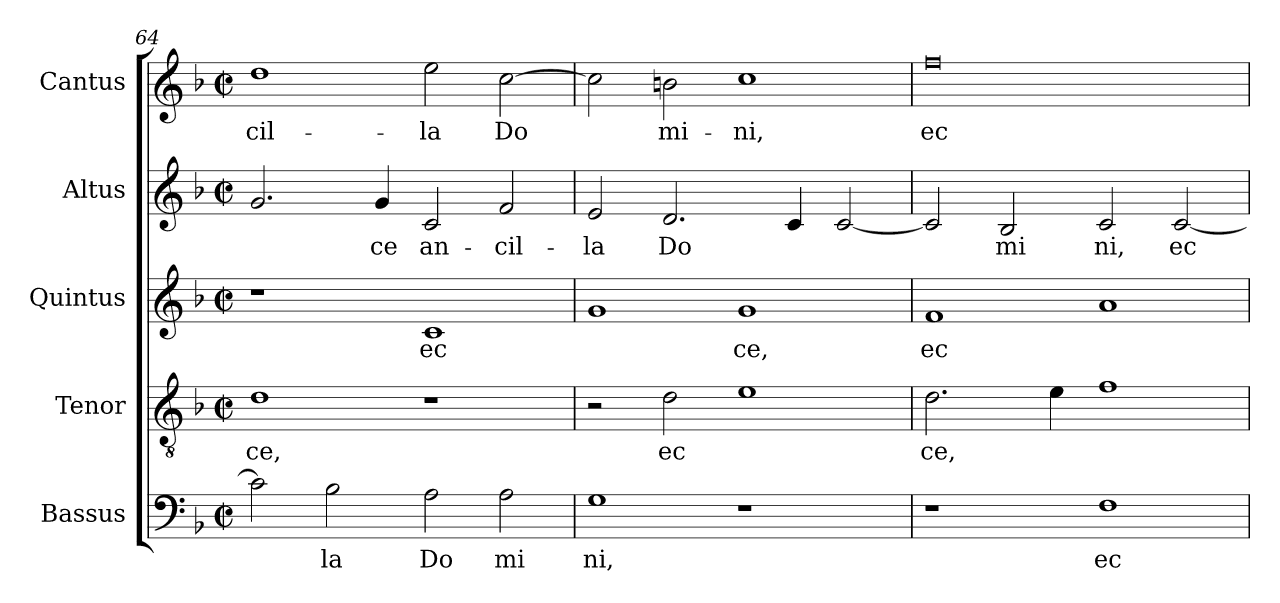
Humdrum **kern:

**kern	**text	**kern	**text	**kern	**text	**kern	**text	**kern	**text
*part5	*part5	*part4	*part4	*part3	*part3	*part2	*part2	*part1	*part1
*staff5	*staff5	*staff4	*staff4	*staff3	*staff3	*staff2	*staff2	*staff1	*staff1
*I"Bassus	*	*I"Tenor	*	*I"Quintus	*	*I"Altus	*	*I"Cantus	*
*clefF4	*	*clefGv2	*	*clefG2	*	*clefG2	*	*clefG2	*
*k[b-]	*	*k[b-]	*	*k[b-]	*	*k[b-]	*	*k[b-]	*
*F:	*	*F:	*	*F:	*	*F:	*	*F:	*
*M2/2	*	*M2/2	*	*M2/2	*	*M2/2	*	*M2/2	*
*met(c|)	*	*met(c|)	*	*met(c|)	*	*met(c|)	*	*met(c|)	*
=64	=64	=64	=64	=64	=64	=64	=64	=64	=64
!	!LO:LY:b:cj	!	!LO:LY:b:cj	!	!	!	!LO:LY:b	!	!LO:LY:b:cj
2c\]	.	1d	ce,	1r	.	2.g/	--	1dd	-cil-
!	!LO:LY:b:cj	!	!	!	!	!	!	!	!
2B-\	la	.	.	.	.	.	.	.	.
!	!	!	!	!	!	!	!LO:LY:b	!	!
.	.	.	.	.	.	4g/	-ce	.	.
!	!LO:LY:b:cj	!	!	!	!LO:LY:b	!	!LO:LY:b	!	!LO:LY:b:cj
2A\	Do	1r	.	1c	ec-	2c/	an-	2ee\	-la
!	!LO:LY:b:cj	!	!	!	!	!	!LO:LY:b	!	!LO:LY:b:cj
2A\	mi	.	.	.	.	2f/	-cil-	[<2cc\	Do-
!!LO:PB:g=z
=65	=65	=65	=65	=65	=65	=65	=65	=65	=65
!	!LO:LY:b:cj	!	!	!	!LO:LY:b	!	!LO:LY:b	!	!LO:LY:b:cj
1G	ni,	2r	.	1g	--	2e/	-la	2cc\]	--
!	!	!	!LO:LY:b:cj	!	!	!	!LO:LY:b	!	!LO:LY:b:cj
.	.	2d\	ec-	.	.	2.d/	Do	2bn\	-mi-
!	!	!	!LO:LY:b:cj	!	!LO:LY:b	!	!	!	!LO:LY:b:cj
1r	.	1e	--	1g	-ce,	.	.	1cc	-ni,
!	!	!	!	!	!	!	!LO:LY:b	!	!
.	.	.	.	.	.	4c/	.	.	.
!	!	!	!	!	!	!	!LO:LY:b	!	!
.	.	.	.	.	.	[<2c/	.	.	.
=66	=66	=66	=66	=66	=66	=66	=66	=66	=66
!	!	!	!LO:LY:b:cj	!	!LO:LY:b	!	!LO:LY:b	!	!LO:LY:b:cj
1r	.	2.d\	-ce,	1f	ec	2c/]	.	0ff	ec-
!	!	!	!	!	!	!	!LO:LY:b	!	!
.	.	.	.	.	.	2B-/	mi	.	.
!	!	!	!LO:LY:b:cj	!	!	!	!	!	!
.	.	4e\	.	.	.	.	.	.	.
!	!LO:LY:b:cj	!	!LO:LY:b:cj	!	!LO:LY:b	!	!LO:LY:b	!	!
1F	ec	1f	.	1a	.	2c/	ni,	.	.
!	!	!	!	!	!	!	!LO:LY:b	!	!
.	.	.	.	.	.	[<2c/	ec	.	.
=	=	=	=	=	=	=	=	=	=
*-	*-	*-	*-	*-	*-	*-	*-	*-	*-
